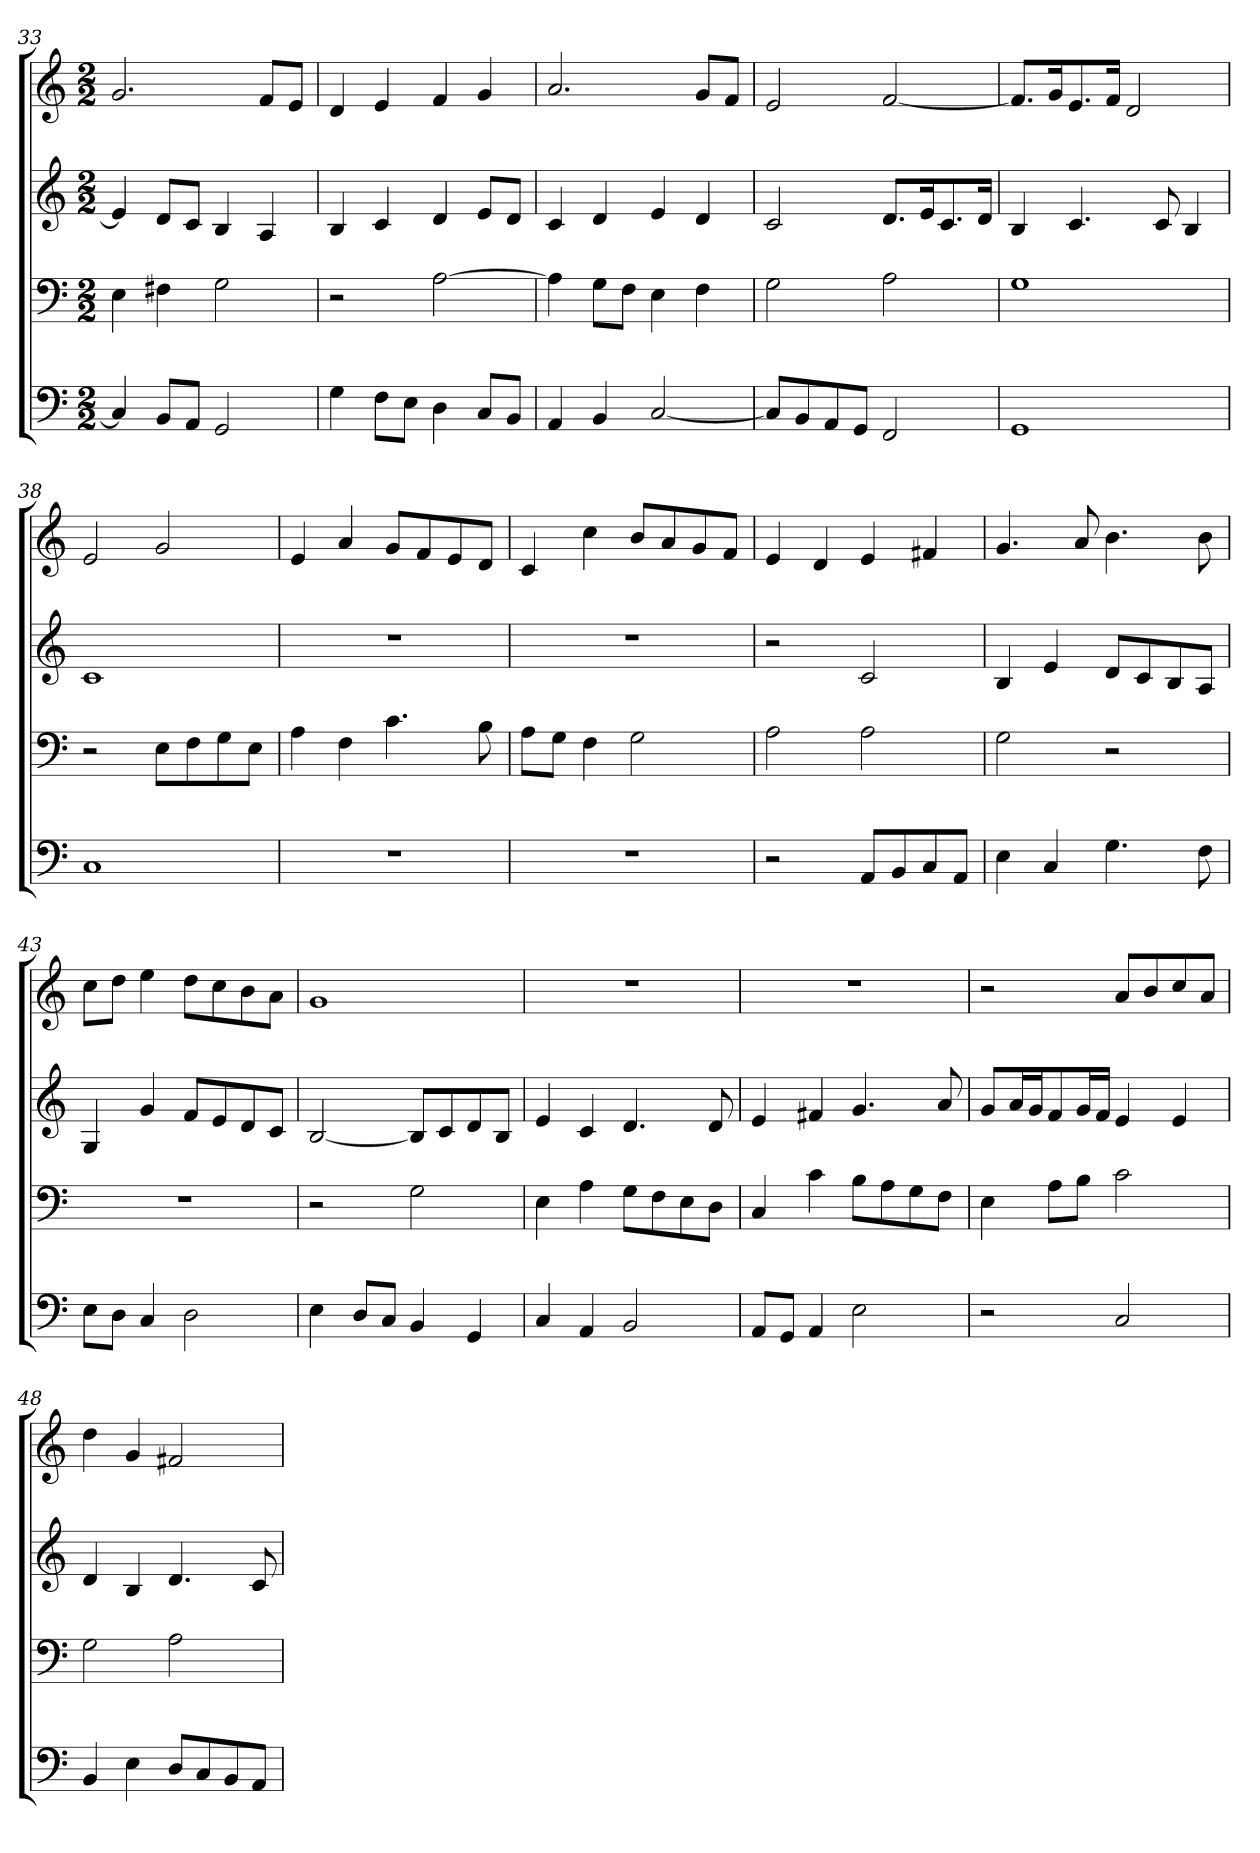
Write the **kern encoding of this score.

**kern	**kern	**kern	**kern
*part4	*part3	*part2	*part1
*staff4	*staff3	*staff2	*staff1
*clefF4	*clefF4	*clefG2	*clefG2
*k[]	*k[]	*k[]	*k[]
*C:ion	*C:ion	*C:ion	*C:ion
*M2/2	*M2/2	*M2/2	*M2/2
=33	=33	=33	=33
4C]	4E	4e]	2.g
8BB/L	4F#X	8d/L	.
8AA/J	.	8c/J	.
2GG	2G	4B	.
.	.	4A	8f/L
.	.	.	8e/J
=34	=34	=34	=34
4G	2r	4B	4d
8F\L	.	4c	4e
8E\J	.	.	.
4D	[2A	4d	4f
8C/L	.	8e/L	4g
8BB/J	.	8d/J	.
=35	=35	=35	=35
4AA	4A]	4c	2.a
4BB	8G\L	4d	.
.	8F\J	.	.
[2C	4E	4e	.
.	4F	4d	8g/L
.	.	.	8f/J
=36	=36	=36	=36
8C/L]	2G	2c	2e
8BB/	.	.	.
8AA/	.	.	.
8GG/J	.	.	.
2FF	2A	8.d/L	[2f
.	.	16e/K	.
.	.	8.c/	.
.	.	16d/Jk	.
=37	=37	=37	=37
1GG	1G	4B	8.f/L]
.	.	.	16g/K
.	.	4.c	8.e/
.	.	.	16f/Jk
.	.	.	2d
.	.	8c	.
.	.	4B	.
=38	=38	=38	=38
1C	2r	1c	2e
.	8E\L	.	2g
.	8F\	.	.
.	8G\	.	.
.	8E\J	.	.
=39	=39	=39	=39
1r	4A	1r	4e
.	4F	.	4a
.	4.c	.	8g/L
.	.	.	8f/
.	.	.	8e/
.	8B	.	8d/J
=40	=40	=40	=40
1r	8A\L	1r	4c
.	8G\J	.	.
.	4F	.	4cc
.	2G	.	8b/L
.	.	.	8a/
.	.	.	8g/
.	.	.	8f/J
=41	=41	=41	=41
2r	2A	2r	4e
.	.	.	4d
8AA/L	2A	2c	4e
8BB/	.	.	.
8C/	.	.	4f#X
8AA/J	.	.	.
=42	=42	=42	=42
4E	2G	4B	4.g
4C	.	4e	.
.	.	.	8a
4.G	2r	8d/L	4.b
.	.	8c/	.
.	.	8B/	.
8F	.	8A/J	8b
=43	=43	=43	=43
8E\L	1r	4G	8cc\L
8D\J	.	.	8dd\J
4C	.	4g	4ee
2D	.	8f/L	8dd\L
.	.	8e/	8cc\
.	.	8d/	8b\
.	.	8c/J	8a\J
=44	=44	=44	=44
4E	2r	[2B	1g
8D/L	.	.	.
8C/J	.	.	.
4BB	2G	8B/L]	.
.	.	8c/	.
4GG	.	8d/	.
.	.	8B/J	.
=45	=45	=45	=45
4C	4E	4e	1r
4AA	4A	4c	.
2BB	8G\L	4.d	.
.	8F\	.	.
.	8E\	.	.
.	8D\J	8d	.
=46	=46	=46	=46
8AA/L	4C	4e	1r
8GG/J	.	.	.
4AA	4c	4f#X	.
2E	8B\L	4.g	.
.	8A\	.	.
.	8G\	.	.
.	8F\J	8a	.
=47	=47	=47	=47
2r	4E	8g/L	2r
.	.	16a/L	.
.	.	16g/J	.
.	8A\L	8f/	.
.	8B\J	16g/L	.
.	.	16f/JJ	.
2C	2c	4e	8a/L
.	.	.	8b/
.	.	4e	8cc/
.	.	.	8a/J
=48	=48	=48	=48
4BB	2G	4d	4dd
4E	.	4B	4g
8D/L	2A	4.d	2f#X
8C/	.	.	.
8BB/	.	.	.
8AA/J	.	8c	.
=	=	=	=
*-	*-	*-	*-
